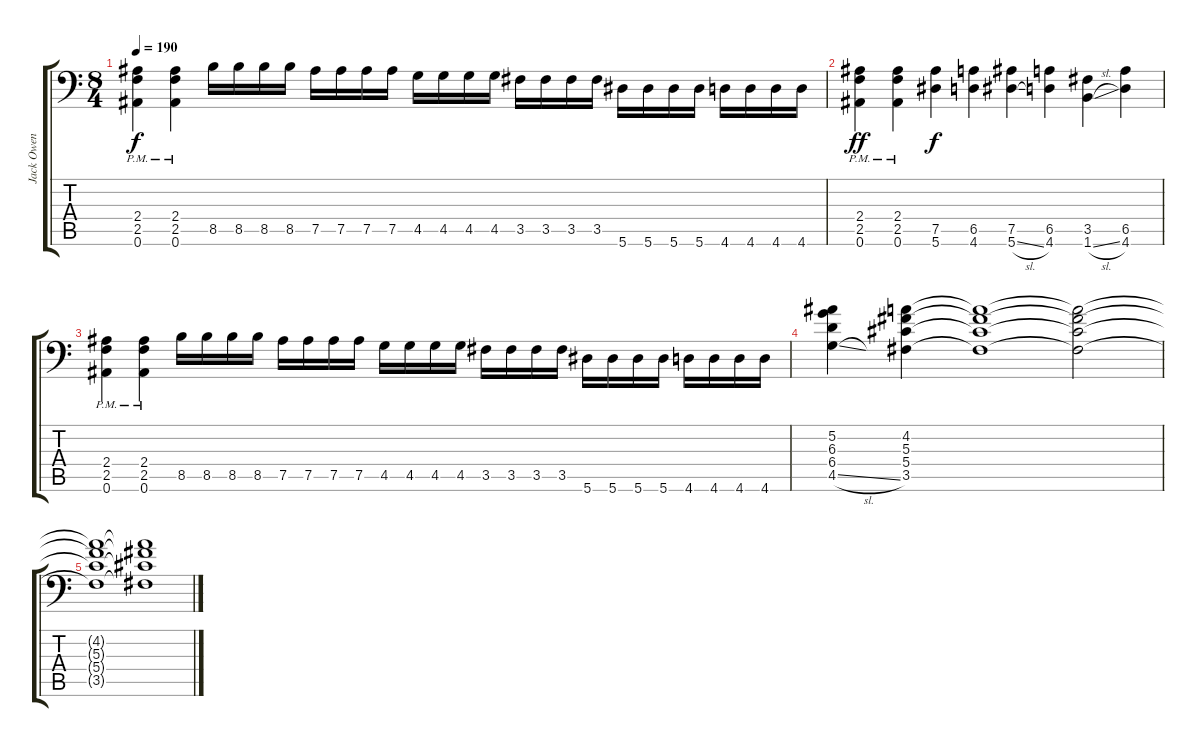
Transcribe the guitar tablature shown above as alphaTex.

\track ("Jack Owen" "Jack Owen") {instrument distortionguitar}
\staff {score tabs}
\tuning (Bb3 F3 Db3 Ab2 Eb2 Bb1) {hide}
\ts (8 4)
\tempo 190
\clef f4
\ks c
(2.4 2.5 0.6{pm}).4{dy f} (2.4 2.5 0.6{pm}).4 8.5.16 8.5.16 8.5.16 8.5.16 7.5.16 7.5.16 7.5.16 7.5.16 4.5.16 4.5.16 4.5.16 4.5.16 3.5.16 3.5.16 3.5.16 3.5.16 5.6.16 5.6.16 5.6.16 5.6.16 4.6.16 4.6.16 4.6.16 4.6.16 |
(2.4 2.5 0.6{pm}).4{dy ff} (2.4 2.5 0.6{pm}).4 (7.5 5.6).4{dy f} (6.5 4.6).4 (7.5 5.6{sl}).4 (6.5 4.6).4 (3.5 1.6{sl}).4 (6.5 4.6).4 |
(2.4 2.5 0.6{pm}).4 (2.4 2.5 0.6{pm}).4 8.5.16 8.5.16 8.5.16 8.5.16 7.5.16 7.5.16 7.5.16 7.5.16 4.5.16 4.5.16 4.5.16 4.5.16 3.5.16 3.5.16 3.5.16 3.5.16 5.6.16 5.6.16 5.6.16 5.6.16 4.6.16 4.6.16 4.6.16 4.6.16 |
(5.2 6.3 6.4 4.5{sl}).4 (4.2 5.3 5.4 3.5).4 (4.2{t} 5.3{t} 5.4{t} 3.5{t}).1 (4.2{t} 5.3{t} 5.4{t} 3.5{t}).2 |
(4.2{t} 5.3{t} 5.4{t} 3.5{t}).1 (4.2{t} 5.3{t} 5.4{t} 3.5{t}).1
